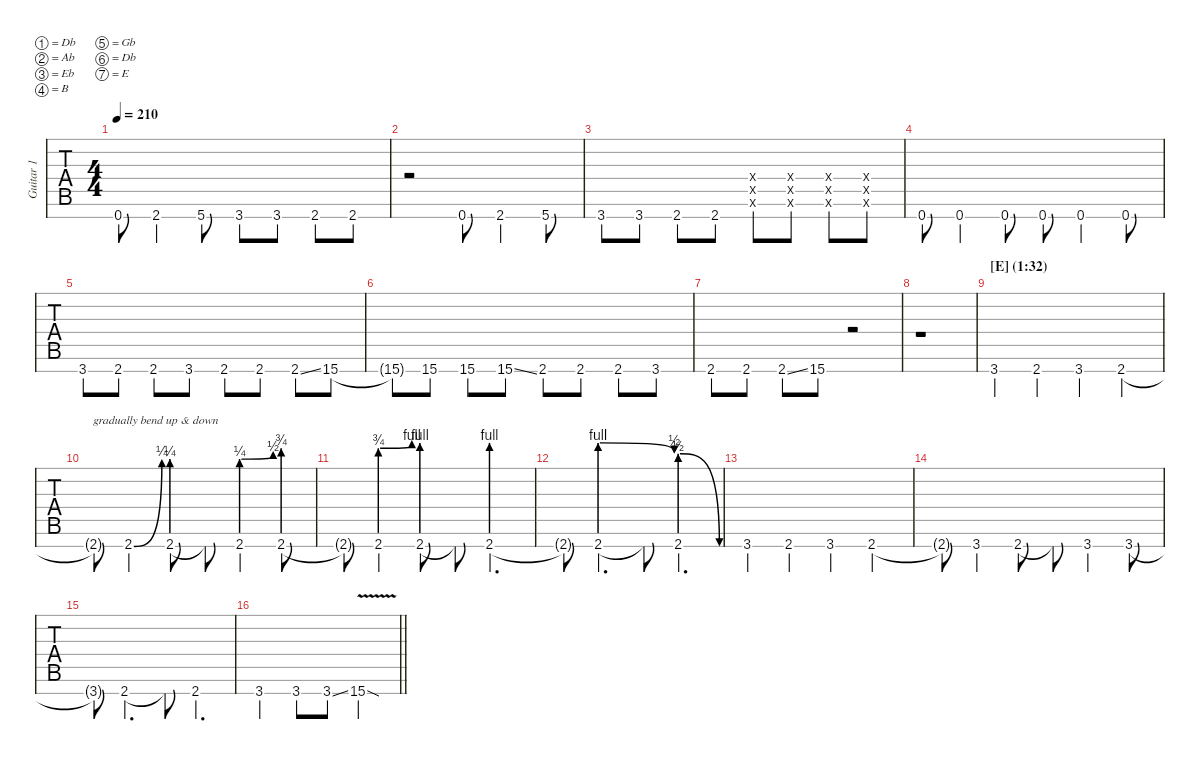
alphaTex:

\defaultSystemsLayout 4
\hideDynamics
\bracketExtendMode nobrackets
\multiTrackTrackNamePolicy allsystems
\firstSystemTrackNameMode fullname
\otherSystemsTrackNameMode fullname
\track ("Guitar 1" "Gtr. 1") {solo instrument overdrivenguitar}
\staff {tabs}
\tuning (Db4 Ab3 Eb3 B2 Gb2 Db2 E1)
\ts (4 4)
\tempo 210
\clef g2
\ks c
0.7.8{dy mf} 2.7{acc #}.4 5.7.8 3.7.8 3.7.8 2.7{acc #}.8 2.7{acc #}.8 |
r.2 0.7.8 2.7{acc #}.4 5.7.8 |
3.7.8 3.7.8 2.7{acc #}.8 2.7{acc #}.8 (0.6{x acc #} 0.5{x acc #} 0.4{x}).8 (0.6{x acc #} 0.5{x acc #} 0.4{x}).8 (0.6{x acc #} 0.5{x acc #} 0.4{x}).8 (0.6{x acc #} 0.5{x acc #} 0.4{x}).8 |
0.7.8 0.7.4 0.7.8 0.7.8 0.7.4 0.7.8 |
3.7.8 2.7{acc #}.8 2.7{acc #}.8 3.7.8 2.7{acc #}.8 2.7{acc #}.8 2.7{ss acc #}.8 15.7.8 |
15.7{t}.8 15.7.8 15.7.8 15.7{ss}.8 2.7{acc #}.8 2.7{acc #}.8 2.7{acc #}.8 3.7.8 |
2.7{acc #}.8 2.7{acc #}.8 2.7{ss acc #}.8 15.7.8 r.2 |
r.1 |
\section ("" "[E] (1:32)")
3.7.4 2.7{acc #}.4 3.7.4 2.7{acc #}.4 |
2.7{t acc #}.8{txt "gradually bend up & down"} 2.7{be (bend 0 0 59.4 1) acc #}.4 2.7{be (prebend 0 1 60 1) acc #}.8 2.7{t acc #}.8 2.7{be (prebendbend 0 1 60 2) acc #}.4 2.7{be (prebend 0 3 60 3)}.8 |
2.7{t}.8 2.7{be (prebendbend 0 3 59.4 4)}.4 2.7{be (prebend 0 4 60 4)}.8 2.7{t}.8 2.7{be (prebend 0 4 60 4)}.4{d} |
2.7{t}.8 2.7{be (prebendrelease 0 4 59.4 2)}.4{d} 2.7{t}.8 2.7{be (prebendrelease 0 2 59.4 0)}.4{d} |
3.7.4 2.7{acc #}.4 3.7.4 2.7{acc #}.4 |
2.7{t acc #}.8 3.7.4 2.7{acc #}.8 2.7{t acc #}.8 3.7.4 3.7.8 |
3.7{t}.8 2.7{acc #}.4{d} 2.7{t acc #}.8 2.7{acc #}.4{d} |
\barLineRight lightlight
3.7.4 3.7.8 3.7{ss}.8 15.7{v sod}.2
